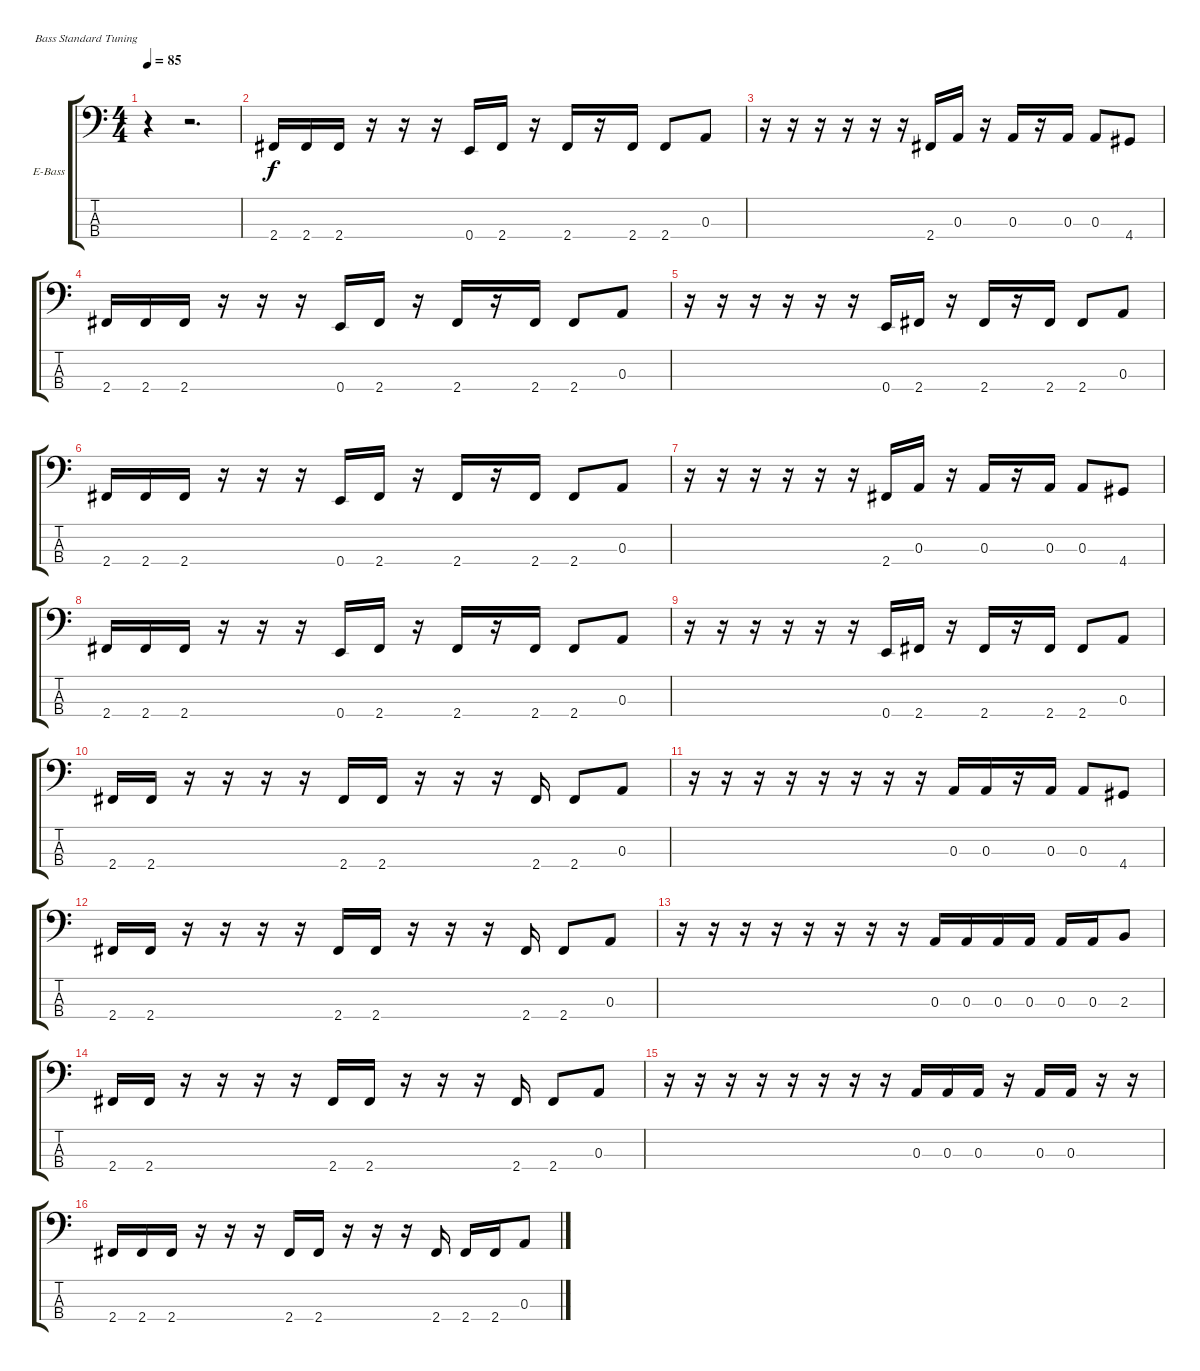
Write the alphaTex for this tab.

\defaultSystemsLayout 4
\bracketExtendMode groupsimilarinstruments
\firstSystemTrackNameOrientation horizontal
\otherSystemsTrackNameOrientation horizontal
\track ("Electric Bass" "E-Bass") {instrument electricbassfinger}
\staff {score tabs}
\tuning (G2 D2 A1 E1)
\ts (4 4)
\tempo 85
\clef f4
\scale
0.485477
\ks c
r.4{dy f instrument electricbassfinger} r.2{d} |
\scale
0.257261 2.4.16 2.4.16 2.4.16 r.16 r.16 r.16 0.4.16 2.4.16 r.16 2.4.16 r.16 2.4.16 2.4.8 0.3.8 |
\scale
0.257261 r.16 r.16 r.16 r.16 r.16 r.16 2.4.16 0.3.16 r.16 0.3.16 r.16 0.3.16 0.3.8 4.4.8 |
\scale
0.333333 2.4.16 2.4.16 2.4.16 r.16 r.16 r.16 0.4.16 2.4.16 r.16 2.4.16 r.16 2.4.16 2.4.8 0.3.8 |
\scale
0.333333 r.16 r.16 r.16 r.16 r.16 r.16 0.4.16 2.4.16 r.16 2.4.16 r.16 2.4.16 2.4.8 0.3.8 |
\scale
0.333333 2.4.16 2.4.16 2.4.16 r.16 r.16 r.16 0.4.16 2.4.16 r.16 2.4.16 r.16 2.4.16 2.4.8 0.3.8 |
\scale
0.333333 r.16 r.16 r.16 r.16 r.16 r.16 2.4.16 0.3.16 r.16 0.3.16 r.16 0.3.16 0.3.8 4.4.8 |
\scale
0.333333 2.4.16 2.4.16 2.4.16 r.16 r.16 r.16 0.4.16 2.4.16 r.16 2.4.16 r.16 2.4.16 2.4.8 0.3.8 |
\scale
0.333333 r.16 r.16 r.16 r.16 r.16 r.16 0.4.16 2.4.16 r.16 2.4.16 r.16 2.4.16 2.4.8 0.3.8 |
\scale
0.333333 2.4.16 2.4.16 r.16 r.16 r.16 r.16 2.4.16 2.4.16 r.16 r.16 r.16 2.4.16 2.4.8 0.3.8 |
\scale
0.333333 r.16 r.16 r.16 r.16 r.16 r.16 r.16 r.16 0.3.16 0.3.16 r.16 0.3.16 0.3.8 4.4.8 |
\scale
0.333333 2.4.16 2.4.16 r.16 r.16 r.16 r.16 2.4.16 2.4.16 r.16 r.16 r.16 2.4.16 2.4.8 0.3.8 |
\scale
0.333333 r.16 r.16 r.16 r.16 r.16 r.16 r.16 r.16 0.3.16 0.3.16 0.3.16 0.3.16 0.3.16 0.3.16 2.3.8 |
\scale
0.333333 2.4.16 2.4.16 r.16 r.16 r.16 r.16 2.4.16 2.4.16 r.16 r.16 r.16 2.4.16 2.4.8 0.3.8 |
\scale
0.333333 r.16 r.16 r.16 r.16 r.16 r.16 r.16 r.16 0.3.16 0.3.16 0.3.16 r.16 0.3.16 0.3.16 r.16 r.16 |
\scale
0.333333 2.4.16 2.4.16 2.4.16 r.16 r.16 r.16 2.4.16 2.4.16 r.16 r.16 r.16 2.4.16 2.4.16 2.4.16 0.3.8
